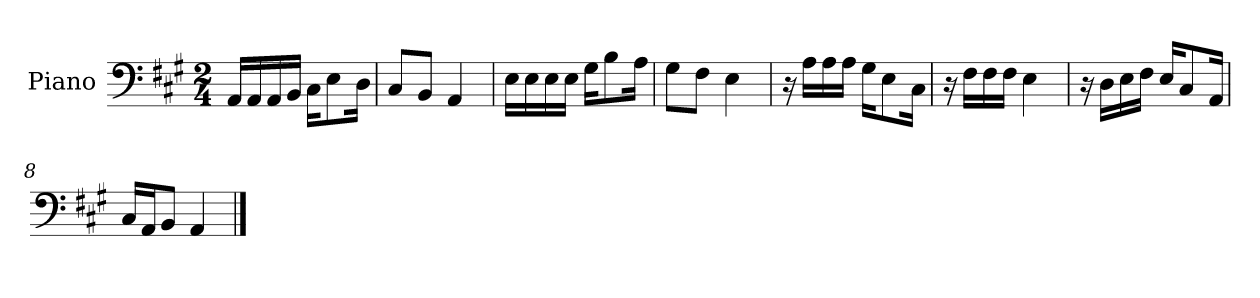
**kern
*part1
*staff1
*I"Piano
*I'Pno
*clefF4
*k[f#c#g#]
*M2/4
=1
16AA/LL
16AA/
16AA/
16BB/JJ
16C#\KL
8E\
16D\Jk
=2
8C#/L
8BB/J
4AA/
=3
16E\LL
16E\
16E\
16E\JJ
16G#\KL
8B\
16A\Jk
=4
8G#\L
8F#\J
4E\
=5
16r
16A\LL
16A\
16A\JJ
16G#\KL
8E\
16C#\Jk
=6
16r
16F#\LL
16F#\
16F#\JJ
4E\
=7
16r
16D\LL
16E\
16F#\JJ
16E/KL
8C#/
16AA/Jk
=8
16C#/LL
16AA/J
8BB/J
4AA/
==
*-
